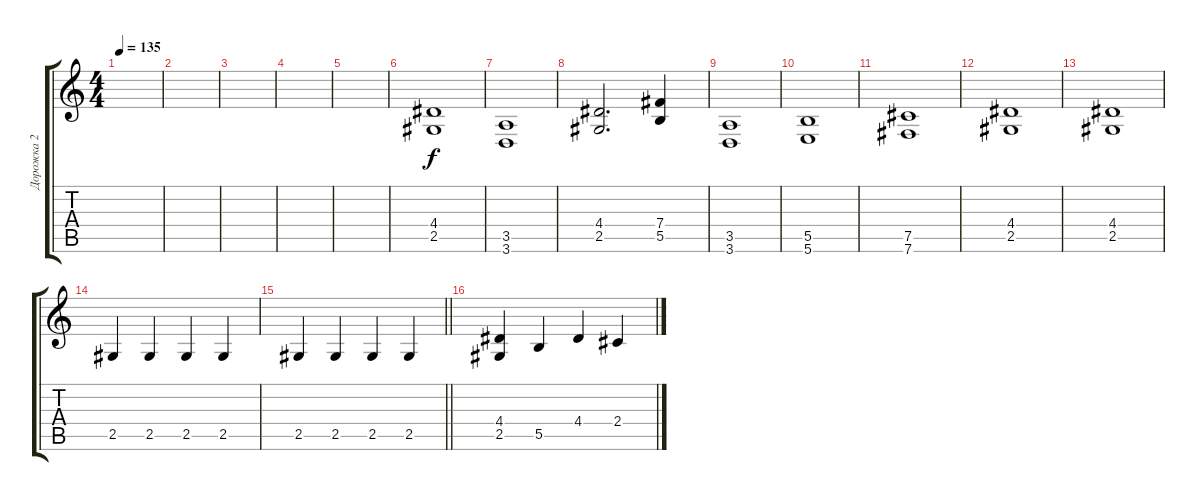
\track ("Дорожка 2" "Дорожка 2") {instrument distortionguitar}
\staff {score tabs}
\tuning (Db4 Ab3 E3 B2 Gb2 B1) {hide}
\ts (4 4)
\tempo 135
\clef g2
\ks c
|
|
|
|
|
(4.4 2.5).1 |
(3.5 3.6).1 |
(4.4 2.5).2{d} (7.4 5.5).4 |
(3.5 3.6).1 |
(5.5 5.6).1 |
(7.5 7.6).1 |
(4.4 2.5).1 |
(4.4 2.5).1 |
2.5.4 2.5.4 2.5.4 2.5.4 |
\barLineRight lightlight
2.5.4 2.5.4 2.5.4 2.5.4 |
\section ("" " ")
(4.4 2.5).4 5.5.4 4.4.4 2.4.4
